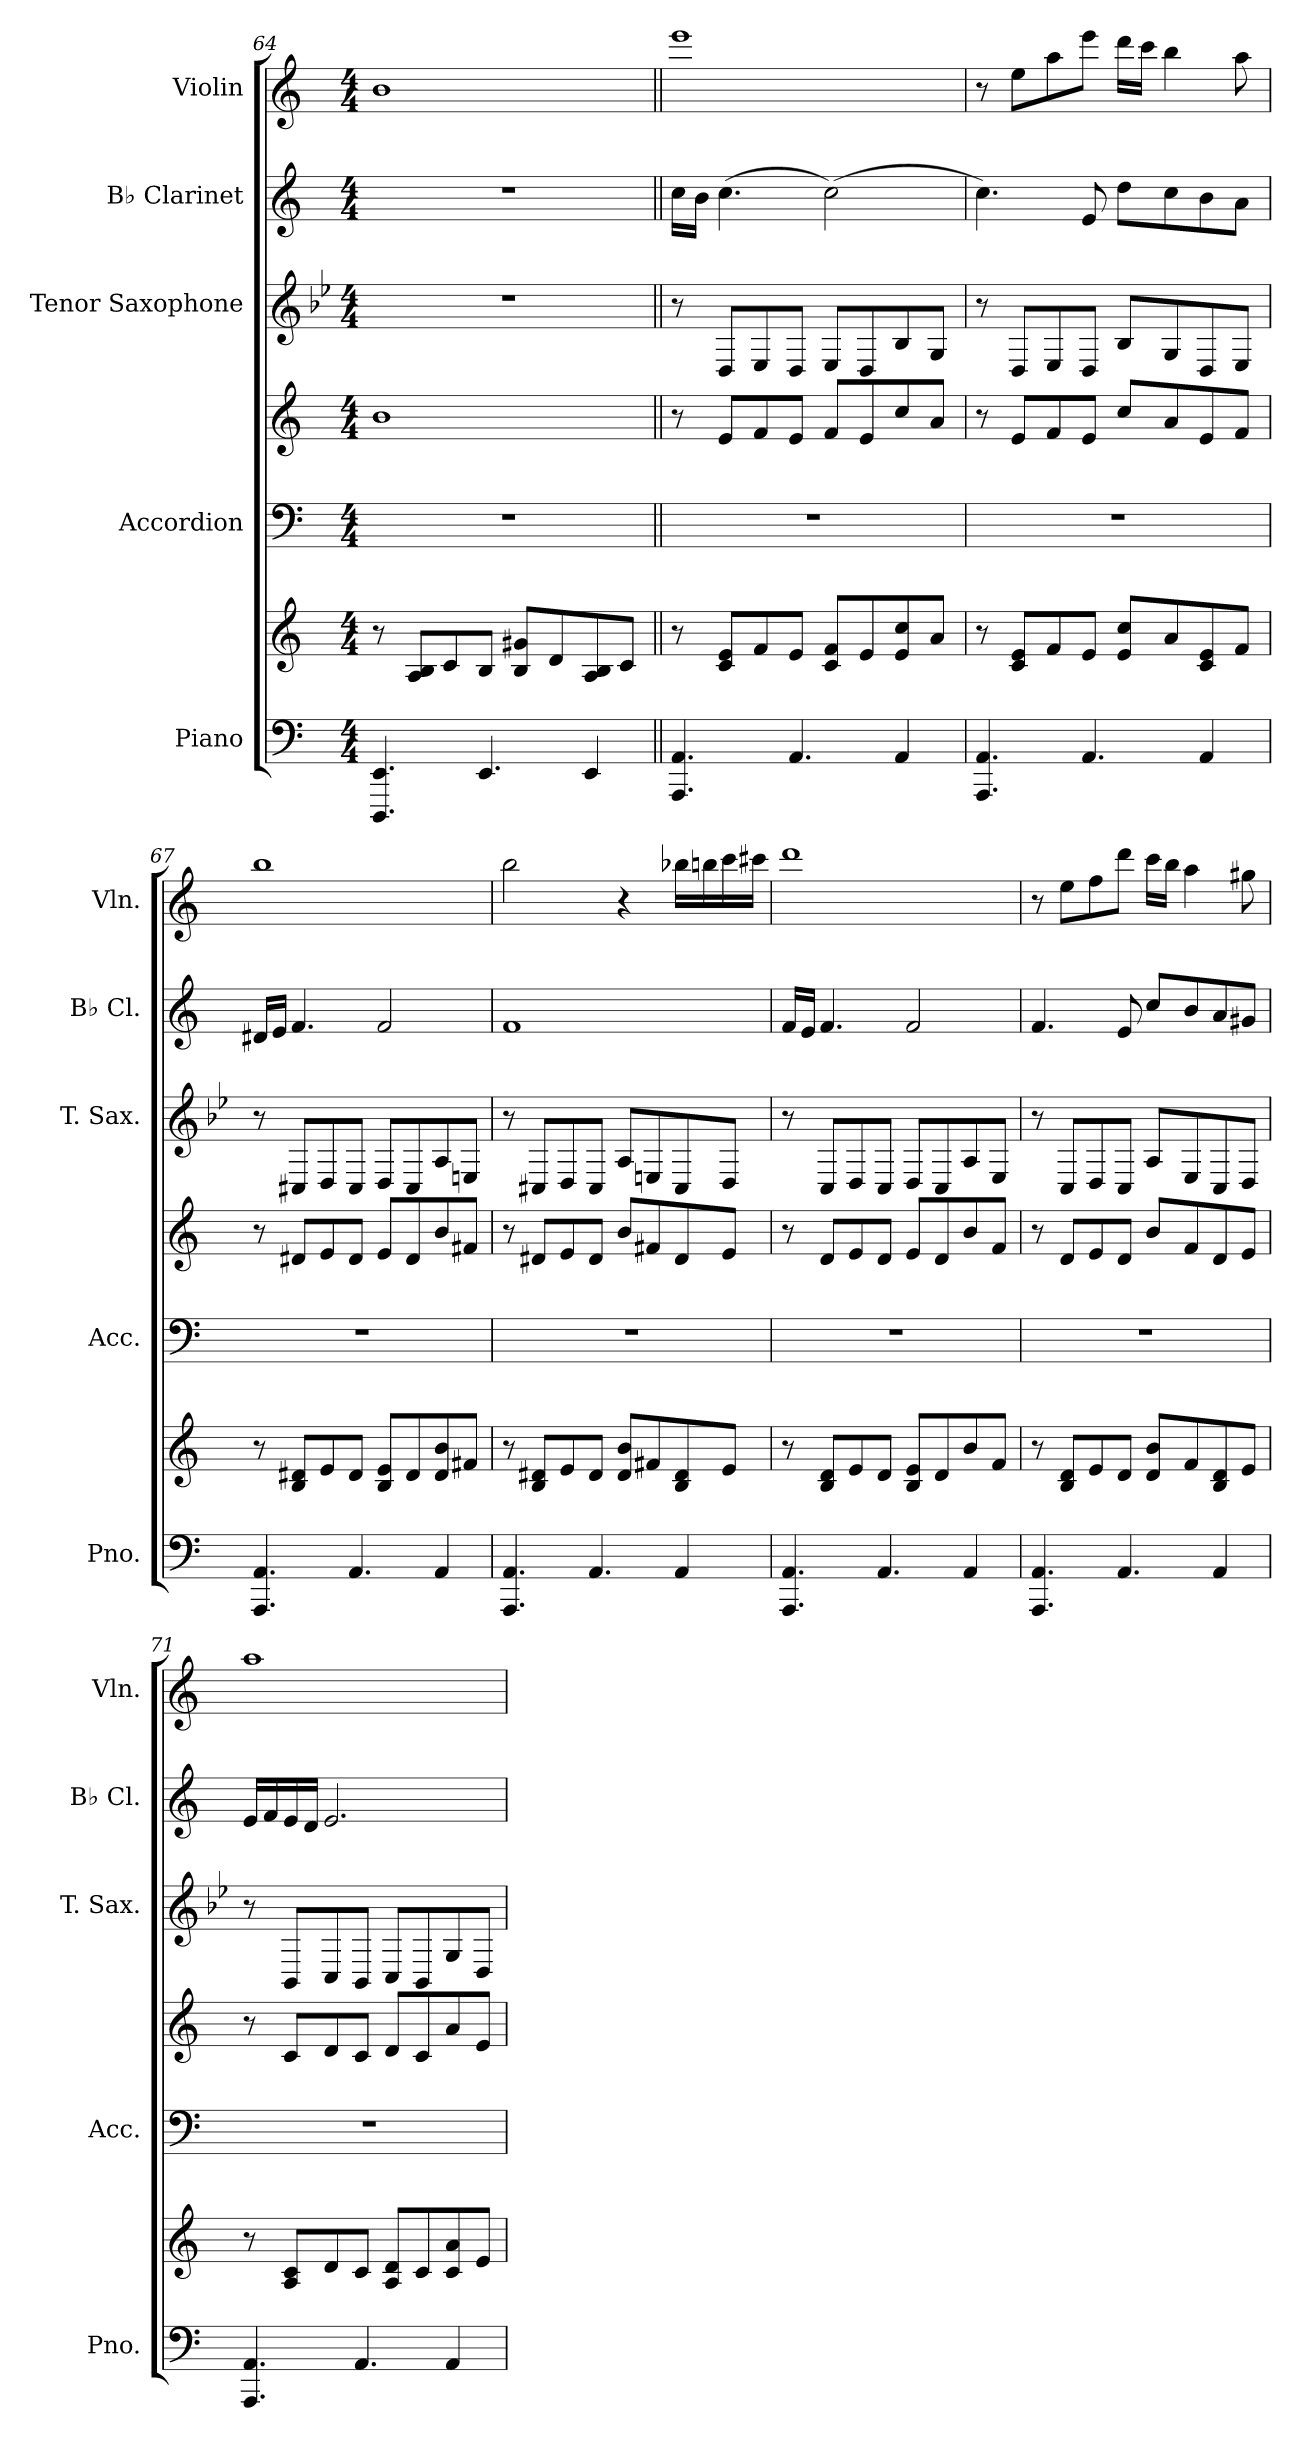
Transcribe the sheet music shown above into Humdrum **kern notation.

**kern	**kern	**kern	**kern	**kern	**kern	**kern
*part5	*part5	*part4	*part4	*part3	*part2	*part1
*staff7	*staff6	*staff5	*staff4	*staff3	*staff2	*staff1
*I"Piano	*	*I"Accordion	*	*I"Tenor Saxophone	*I"B♭ Clarinet	*I"Violin
*I'Pno.	*	*I'Acc.	*	*I'T. Sax.	*I'B♭ Cl.	*I'Vln.
!!LO:PB:g=z
*clefF4	*clefG2	*clefF4	*clefG2	*clefG2	*clefG2	*clefG2
*	*	*	*	*ITrd8c14	*ITrd1c2	*
*k[]	*k[]	*k[]	*k[]	*k[b-e-]	*k[b-e-]	*k[]
*C:	*C:	*C:	*C:	*B-:	*B-:	*C:
*M4/4	*M4/4	*M4/4	*M4/4	*M4/4	*M4/4	*M4/4
=64	=64	=64	=64	=64	=64	=64
4.DDD/ 4.EE/	8r	1r	1b	1r	1r	1b
.	8A/ 8B/L	.	.	.	.	.
.	8c/	.	.	.	.	.
4.EE/	8B/J	.	.	.	.	.
.	8B/ 8g#X/L	.	.	.	.	.
.	8d/	.	.	.	.	.
4EE/	8A/ 8B/	.	.	.	.	.
.	8c/J	.	.	.	.	.
=65||	=65||	=65||	=65||	=65||	=65||	=65||
4.AAA/ 4.AA/	8r	1r	8r	8r	16b-\LL	1eee
.	.	.	.	.	16a\JJ	.
.	8c/ 8e/L	.	8e/L	8DD/L	(4.b-\	.
.	8f/	.	8f/	8EE-/	.	.
4.AA/	8e/J	.	8e/J	8DD/J	.	.
.	8c/ 8f/L	.	8f/L	8EE-/L	(2b-\)	.
.	8e/	.	8e/	8DD/	.	.
4AA/	8e/ 8cc/	.	8cc/	8BB-/	.	.
.	8a/J	.	8a/J	8GG/J	.	.
=66	=66	=66	=66	=66	=66	=66
4.AAA/ 4.AA/	8r	1r	8r	8r	4.b-\)	8r
.	8c/ 8e/L	.	8e/L	8DD/L	.	8ee\L
.	8f/	.	8f/	8EE-/	.	8aa\
4.AA/	8e/J	.	8e/J	8DD/J	8d/	8eee\J
.	8e/ 8cc/L	.	8cc/L	8BB-/L	8cc\L	16ddd\LL
.	.	.	.	.	.	16ccc\JJ
.	8a/	.	8a/	8GG/	8b-\	4bb\
4AA/	8c/ 8e/	.	8e/	8DD/	8a\	.
.	8f/J	.	8f/J	8EE-/J	8g\J	8aa\
=67	=67	=67	=67	=67	=67	=67
4.AAA/ 4.AA/	8r	1r	8r	8r	16c#X/LL	1bb
.	.	.	.	.	16d/JJ	.
.	8B/ 8d#X/L	.	8d#X/L	8CC#X/L	4.e-/	.
.	8e/	.	8e/	8DD/	.	.
4.AA/	8d#/J	.	8d#/J	8CC#/J	.	.
.	8B/ 8e/L	.	8e/L	8DD/L	2e-/	.
.	8d#/	.	8d#/	8CC#/	.	.
4AA/	8d#/ 8b/	.	8b/	8AA/	.	.
.	8f#X/J	.	8f#X/J	8EEn/J	.	.
!!LO:PB:g=z
=68	=68	=68	=68	=68	=68	=68
4.AAA/ 4.AA/	8r	1r	8r	8r	1e-	2bb\
.	8B/ 8d#X/L	.	8d#X/L	8CC#X/L	.	.
.	8e/	.	8e/	8DD/	.	.
4.AA/	8d#/J	.	8d#/J	8CC#/J	.	.
.	8d#/ 8b/L	.	8b/L	8AA/L	.	4r
.	8f#X/	.	8f#X/	8EEn/	.	.
4AA/	8B/ 8d#/	.	8d#/	8CC#/	.	16bb-X\LL
.	.	.	.	.	.	16bbn\
.	8e/J	.	8e/J	8DD/J	.	16ccc\
.	.	.	.	.	.	16ccc#X\JJ
=69	=69	=69	=69	=69	=69	=69
4.AAA/ 4.AA/	8r	1r	8r	8r	16e-/LL	1ddd
.	.	.	.	.	16d/JJ	.
.	8B/ 8d/L	.	8d/L	8CC/L	4.e-/	.
.	8e/	.	8e/	8DD/	.	.
4.AA/	8d/J	.	8d/J	8CC/J	.	.
.	8B/ 8e/L	.	8e/L	8DD/L	2e-/	.
.	8d/	.	8d/	8CC/	.	.
4AA/	8b/	.	8b/	8AA/	.	.
.	8f/J	.	8f/J	8EE-/J	.	.
=70	=70	=70	=70	=70	=70	=70
4.AAA/ 4.AA/	8r	1r	8r	8r	4.e-/	8r
.	8B/ 8d/L	.	8d/L	8CC/L	.	8ee\L
.	8e/	.	8e/	8DD/	.	8ff\
4.AA/	8d/J	.	8d/J	8CC/J	8d/	8ddd\J
.	8d/ 8b/L	.	8b/L	8AA/L	8b-/L	16ccc\LL
.	.	.	.	.	.	16bb\JJ
.	8f/	.	8f/	8EE-/	8a/	4aa\
4AA/	8B/ 8d/	.	8d/	8CC/	8g/	.
.	8e/J	.	8e/J	8DD/J	8f#X/J	8gg#X\
!!LO:PB:g=z
=71	=71	=71	=71	=71	=71	=71
4.AAA/ 4.AA/	8r	1r	8r	8r	16d/LL	1aa
.	.	.	.	.	16e-/	.
.	8A/ 8c/L	.	8c/L	8BBB-/L	16d/	.
.	.	.	.	.	16c/JJ	.
.	8d/	.	8d/	8CC/	2.d/	.
4.AA/	8c/J	.	8c/J	8BBB-/J	.	.
.	8A/ 8d/L	.	8d/L	8CC/L	.	.
.	8c/	.	8c/	8BBB-/	.	.
4AA/	8c/ 8a/	.	8a/	8GG/	.	.
.	8e/J	.	8e/J	8DD/J	.	.
=	=	=	=	=	=	=
*-	*-	*-	*-	*-	*-	*-
